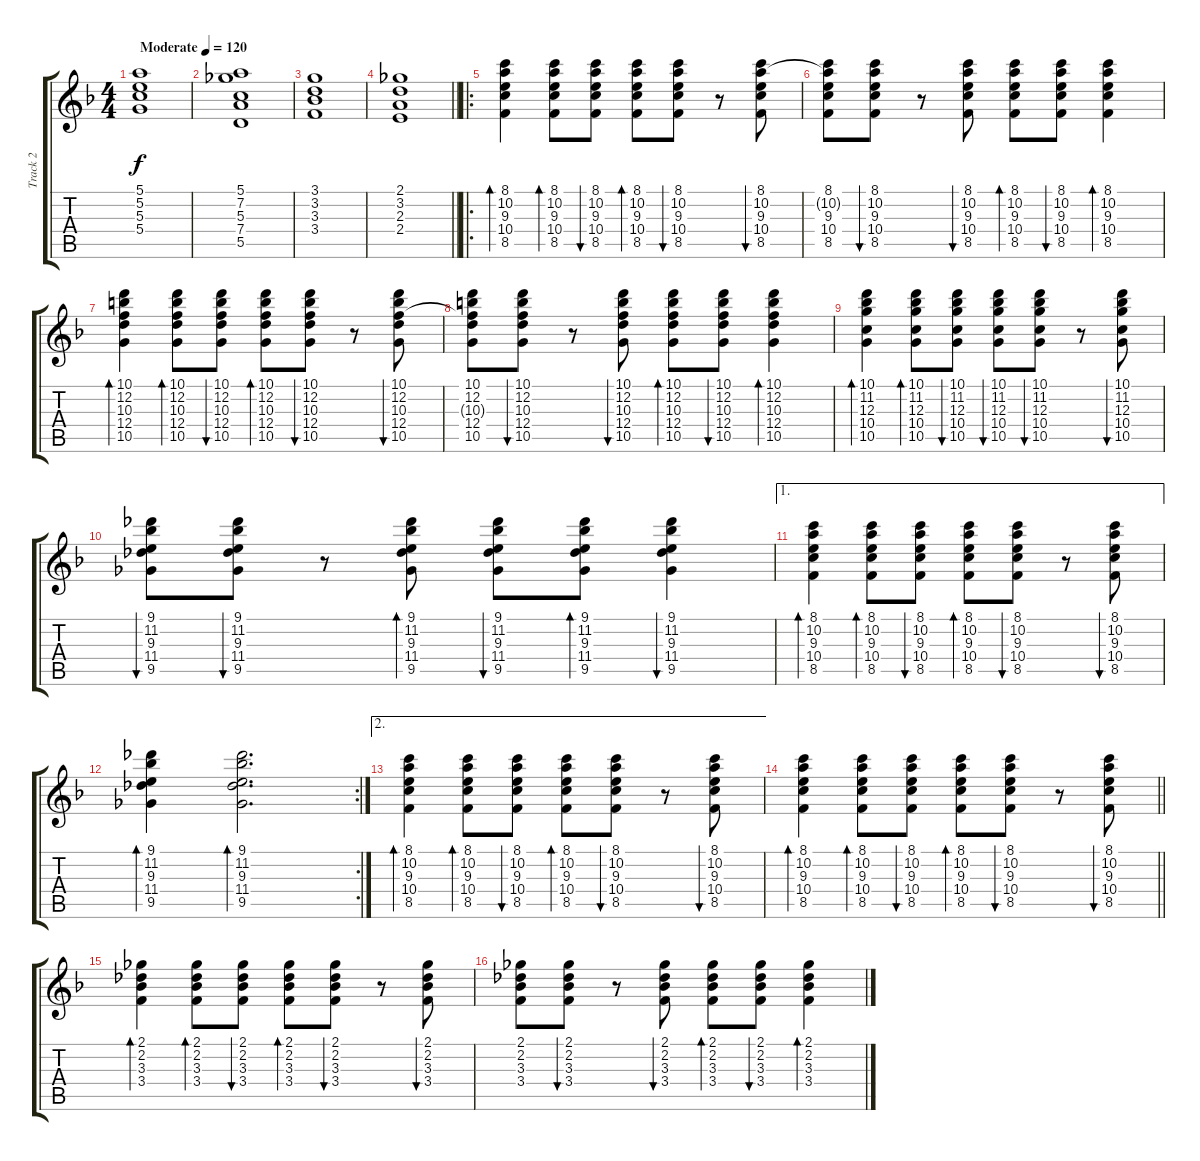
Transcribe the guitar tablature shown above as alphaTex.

\track ("Track 2" "Track 2") {instrument acousticguitarnylon}
\staff {score tabs}
\tuning (E4 B3 G3 D3 A2 E2) {hide}
\ts (4 4)
\tempo (120 "Moderate")
\clef g2
\ks f
(5.1 5.2 5.3 5.4).1{dy f instrument acousticguitarnylon} |
(5.1 7.2 5.3 7.4 5.5).1 |
(3.1 3.2 3.3 3.4).1 |
\barLineRight lightlight
(2.1 3.2 2.3 2.4).1 |
\ro
(8.1 10.2 9.3 10.4 8.5).4{bd 60} (8.1 10.2 9.3 10.4 8.5).8{bd 60} (8.1 10.2 9.3 10.4 8.5).8{bu 60} (8.1 10.2 9.3 10.4 8.5).8{bd 60} (8.1 10.2 9.3 10.4 8.5).8{bu 60} r.8 (8.1 10.2 9.3 10.4 8.5).8{bu 60} |
(8.1 10.2{t} 9.3 10.4 8.5).8 (8.1 10.2 9.3 10.4 8.5).8{bu 60} r.8 (8.1 10.2 9.3 10.4 8.5).8{bu 60} (8.1 10.2 9.3 10.4 8.5).8{bd 60} (8.1 10.2 9.3 10.4 8.5).8{bu 60} (8.1 10.2 9.3 10.4 8.5).4{bd 60} |
(10.1 12.2 10.3 12.4 10.5).4{bd 60} (10.1 12.2 10.3 12.4 10.5).8{bd 60} (10.1 12.2 10.3 12.4 10.5).8{bu 60} (10.1 12.2 10.3 12.4 10.5).8{bd 60} (10.1 12.2 10.3 12.4 10.5).8{bu 60} r.8 (10.1 12.2 10.3 12.4 10.5).8{bu 60} |
(10.1 12.2 10.3{t} 12.4 10.5).8 (10.1 12.2 10.3 12.4 10.5).8{bu 60} r.8 (10.1 12.2 10.3 12.4 10.5).8{bu 60} (10.1 12.2 10.3 12.4 10.5).8{bd 60} (10.1 12.2 10.3 12.4 10.5).8{bu 60} (10.1 12.2 10.3 12.4 10.5).4{bd 60} |
(10.1 11.2 12.3 10.4 10.5).4{bd 60} (10.1 11.2 12.3 10.4 10.5).8{bd 60} (10.1 11.2 12.3 10.4 10.5).8{bu 60} (10.1 11.2 12.3 10.4 10.5).8{bu 60} (10.1 11.2 12.3 10.4 10.5).8{bu 60} r.8 (10.1 11.2 12.3 10.4 10.5).8{bu 60} |
(9.1 11.2 9.3 11.4 9.5).8{bu 60} (9.1 11.2 9.3 11.4 9.5).8{bu 60} r.8 (9.1 11.2 9.3 11.4 9.5).8{bd 60} (9.1 11.2 9.3 11.4 9.5).8{bu 60} (9.1 11.2 9.3 11.4 9.5).8{bd 60} (9.1 11.2 9.3 11.4 9.5).4{bu 60} |
\ae 1
(8.1 10.2 9.3 10.4 8.5).4{bd 60} (8.1 10.2 9.3 10.4 8.5).8{bd 60} (8.1 10.2 9.3 10.4 8.5).8{bu 60} (8.1 10.2 9.3 10.4 8.5).8{bd 60} (8.1 10.2 9.3 10.4 8.5).8{bu 60} r.8 (8.1 10.2 9.3 10.4 8.5).8{bu 60} |
\rc 2
(9.1 11.2 9.3 11.4 9.5).4{bd 60} (9.1 11.2 9.3 11.4 9.5).2{d bd 60} |
\ae 2
(8.1 10.2 9.3 10.4 8.5).4{bd 60} (8.1 10.2 9.3 10.4 8.5).8{bd 60} (8.1 10.2 9.3 10.4 8.5).8{bu 60} (8.1 10.2 9.3 10.4 8.5).8{bd 60} (8.1 10.2 9.3 10.4 8.5).8{bu 60} r.8 (8.1 10.2 9.3 10.4 8.5).8{bu 60} |
\barLineRight lightlight
(8.1 10.2 9.3 10.4 8.5).4{bd 60} (8.1 10.2 9.3 10.4 8.5).8{bd 60} (8.1 10.2 9.3 10.4 8.5).8{bu 60} (8.1 10.2 9.3 10.4 8.5).8{bd 60} (8.1 10.2 9.3 10.4 8.5).8{bu 60} r.8 (8.1 10.2 9.3 10.4 8.5).8{bu 60} |
(2.1 2.2 3.3 3.4).4{bd 60} (2.1 2.2 3.3 3.4).8{bd 60} (2.1 2.2 3.3 3.4).8{bu 60} (2.1 2.2 3.3 3.4).8{bd 60} (2.1 2.2 3.3 3.4).8{bu 60} r.8 (2.1 2.2 3.3 3.4).8{bu 60} |
(2.1 2.2 3.3 3.4).8 (2.1 2.2 3.3 3.4).8{bu 60} r.8 (2.1 2.2 3.3 3.4).8{bu 60} (2.1 2.2 3.3 3.4).8{bd 60} (2.1 2.2 3.3 3.4).8{bu 60} (2.1 2.2 3.3 3.4).4{bd 60}
